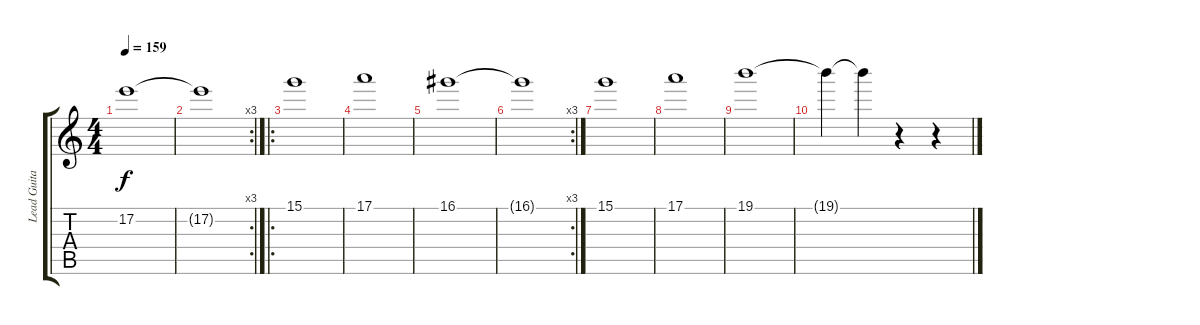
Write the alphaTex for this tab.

\track ("Lead Guitar" "Lead Guita") {instrument distortionguitar}
\staff {score tabs}
\tuning (E4 B3 G3 D3 A2 E2) {hide}
\ts (4 4)
\tempo 159
\clef g2
\ks c
17.2.1{dy f} |
\rc 3
17.2{t}.1 |
\ro
15.1.1 |
17.1.1 |
16.1.1 |
\rc 3
16.1{t}.1 |
15.1.1 |
17.1.1 |
19.1.1 |
19.1{t}.4 19.1{t}.4 r.4 r.4
